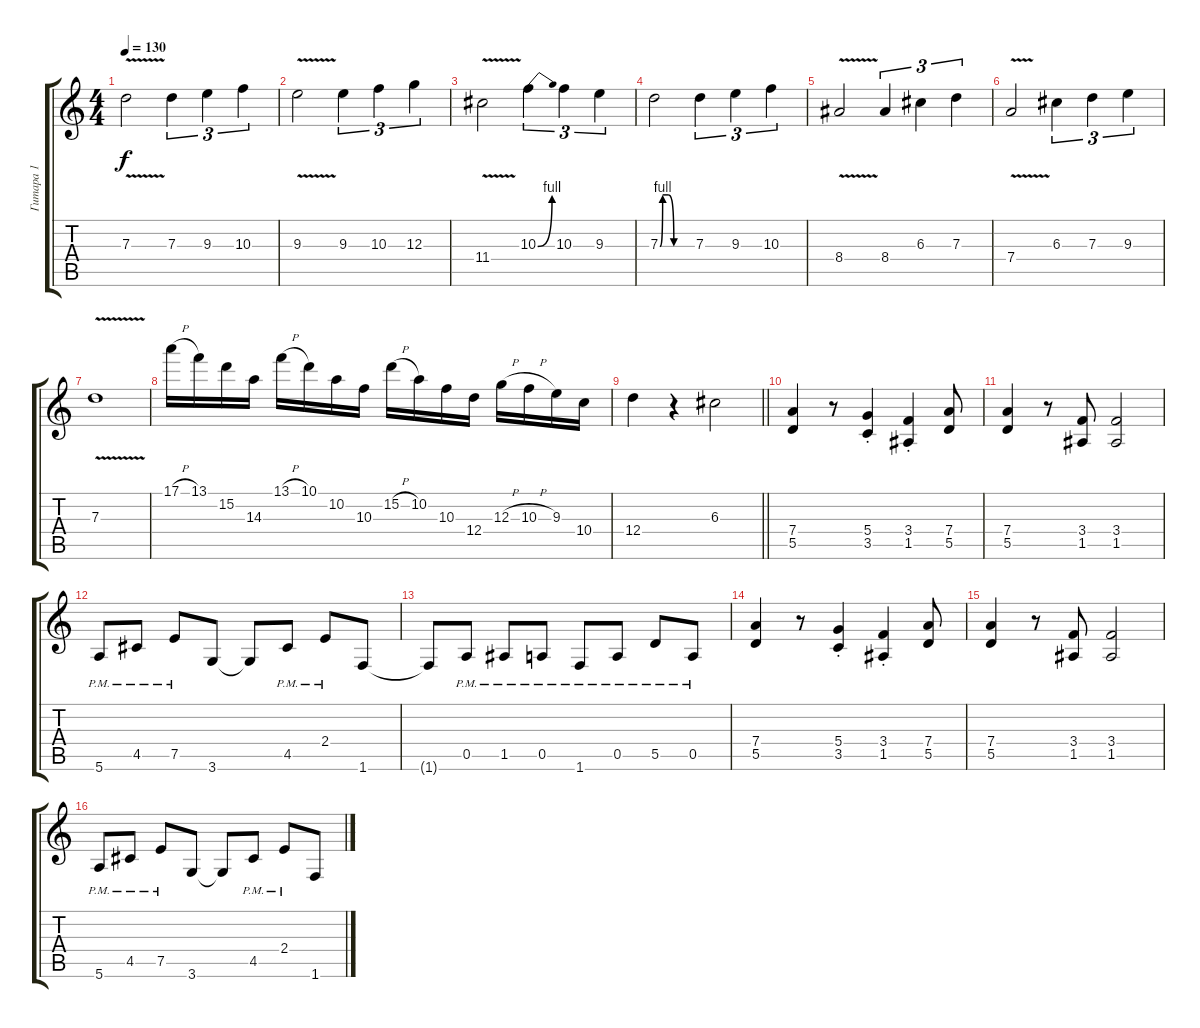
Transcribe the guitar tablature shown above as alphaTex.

\track ("Гитара 1" "Гитара 1") {instrument distortionguitar}
\staff {score tabs}
\tuning (E4 B3 G3 D3 A2 E2) {hide}
\ts (4 4)
\tempo 130
\clef g2
\ks c
7.3{v}.2{dy f} 7.3.4{tu (3 2)} 9.3.4{tu (3 2)} 10.3.4{tu (3 2)} |
9.3{v}.2 9.3.4{tu (3 2)} 10.3.4{tu (3 2)} 12.3.4{tu (3 2)} |
11.4{v}.2 10.3{be (bend 0 0 60 4)}.4{tu (3 2)} 10.3.4{tu (3 2)} 9.3.4{tu (3 2)} |
7.3{be (custom 0 0 5 4 15 4 26 0 60 0)}.2 7.3.4{tu (3 2)} 9.3.4{tu (3 2)} 10.3.4{tu (3 2)} |
8.4{v}.2 8.4.4{tu (3 2)} 6.3.4{tu (3 2)} 7.3.4{tu (3 2)} |
7.4{v}.2 6.3.4{tu (3 2)} 7.3.4{tu (3 2)} 9.3.4{tu (3 2)} |
7.3{v}.1 |
17.1{h}.16 13.1.16 15.2.16 14.3.16 13.1{h}.16 10.1.16 10.2.16 10.3.16 15.2{h}.16 10.2.16 10.3.16 12.4.16 12.3{h}.16 10.3{h}.16 9.3.16 10.4.16 |
\barLineRight lightlight
12.4.4 r.4 6.3.2 |
\section ("" "")
(7.4 5.5).4 r.8 (5.4{st} 3.5{st}).4 (3.4{st} 1.5{st}).4 (7.4 5.5).8 |
(7.4 5.5).4 r.8 (3.4 1.5).8 (3.4 1.5).2 |
5.6{pm}.8 4.5{pm}.8 7.5{pm}.8 3.6.8 3.6{t}.8 4.5{pm}.8 2.4{pm}.8 1.6.8 |
1.6{t}.8 0.5{pm}.8 1.5{pm}.8 0.5{pm}.8 1.6{pm}.8 0.5{pm}.8 5.5{pm}.8 0.5{pm}.8 |
(7.4 5.5).4 r.8 (5.4{st} 3.5{st}).4 (3.4{st} 1.5{st}).4 (7.4 5.5).8 |
(7.4 5.5).4 r.8 (3.4 1.5).8 (3.4 1.5).2 |
5.6{pm}.8 4.5{pm}.8 7.5{pm}.8 3.6.8 3.6{t}.8 4.5{pm}.8 2.4{pm}.8 1.6.8
